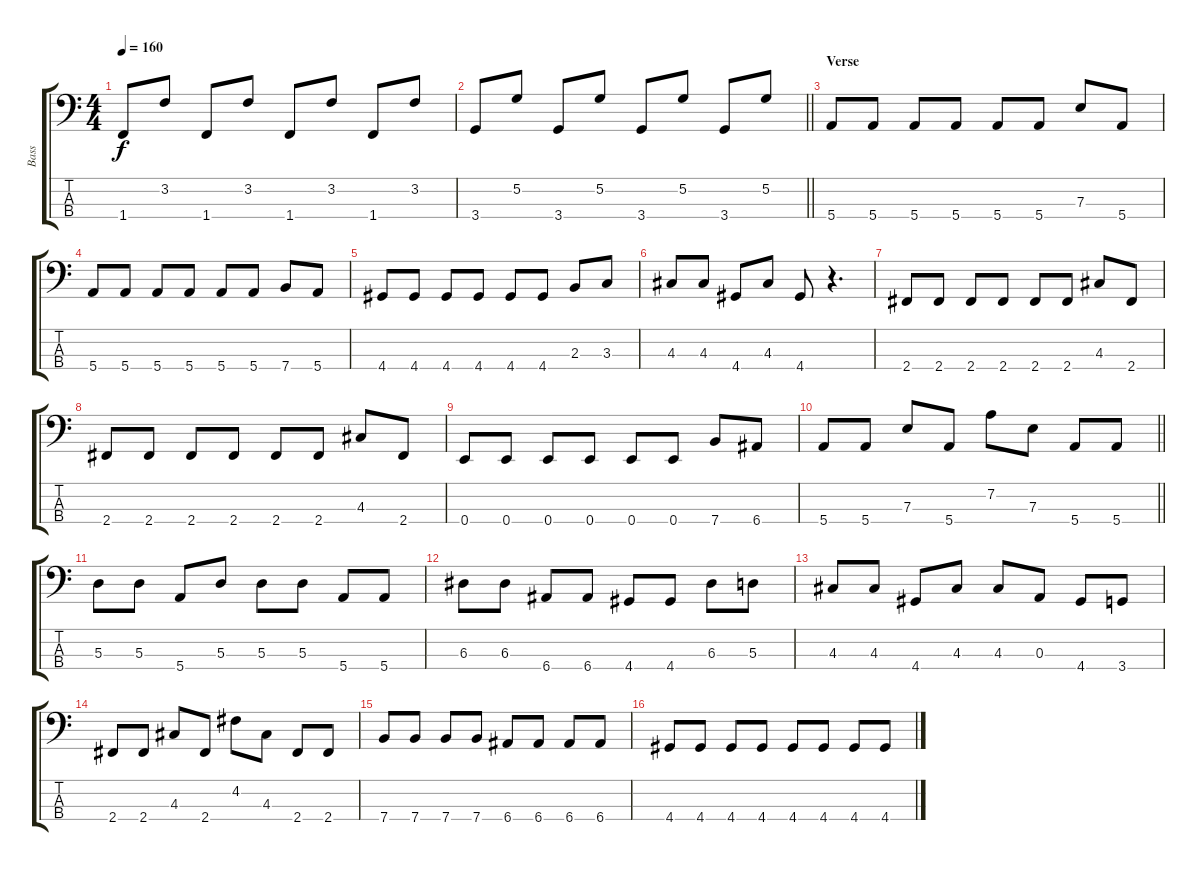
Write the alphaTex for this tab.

\track ("Bass" "Bass") {instrument electricbassfinger}
\staff {score tabs}
\tuning (G2 D2 A1 E1) {hide}
\ts (4 4)
\tempo 160
\clef f4
\ks c
1.4.8{dy f} 3.2.8 1.4.8 3.2.8 1.4.8 3.2.8 1.4.8 3.2.8 |
\barLineRight lightlight
3.4.8 5.2.8 3.4.8 5.2.8 3.4.8 5.2.8 3.4.8 5.2.8 |
\section ("" "Verse")
5.4.8 5.4.8 5.4.8 5.4.8 5.4.8 5.4.8 7.3.8 5.4.8 |
5.4.8 5.4.8 5.4.8 5.4.8 5.4.8 5.4.8 7.4.8 5.4.8 |
4.4.8 4.4.8 4.4.8 4.4.8 4.4.8 4.4.8 2.3.8 3.3.8 |
4.3.8 4.3.8 4.4.8 4.3.8 4.4.8 r.4{d} |
2.4.8 2.4.8 2.4.8 2.4.8 2.4.8 2.4.8 4.3.8 2.4.8 |
2.4.8 2.4.8 2.4.8 2.4.8 2.4.8 2.4.8 4.3.8 2.4.8 |
0.4.8 0.4.8 0.4.8 0.4.8 0.4.8 0.4.8 7.4.8 6.4.8 |
\barLineRight lightlight
5.4.8 5.4.8 7.3.8 5.4.8 7.2.8 7.3.8 5.4.8 5.4.8 |
5.3.8 5.3.8 5.4.8 5.3.8 5.3.8 5.3.8 5.4.8 5.4.8 |
6.3.8 6.3.8 6.4.8 6.4.8 4.4.8 4.4.8 6.3.8 5.3.8 |
4.3.8 4.3.8 4.4.8 4.3.8 4.3.8 0.3.8 4.4.8 3.4.8 |
2.4.8 2.4.8 4.3.8 2.4.8 4.2.8 4.3.8 2.4.8 2.4.8 |
7.4.8 7.4.8 7.4.8 7.4.8 6.4.8 6.4.8 6.4.8 6.4.8 |
4.4.8 4.4.8 4.4.8 4.4.8 4.4.8 4.4.8 4.4.8 4.4.8
